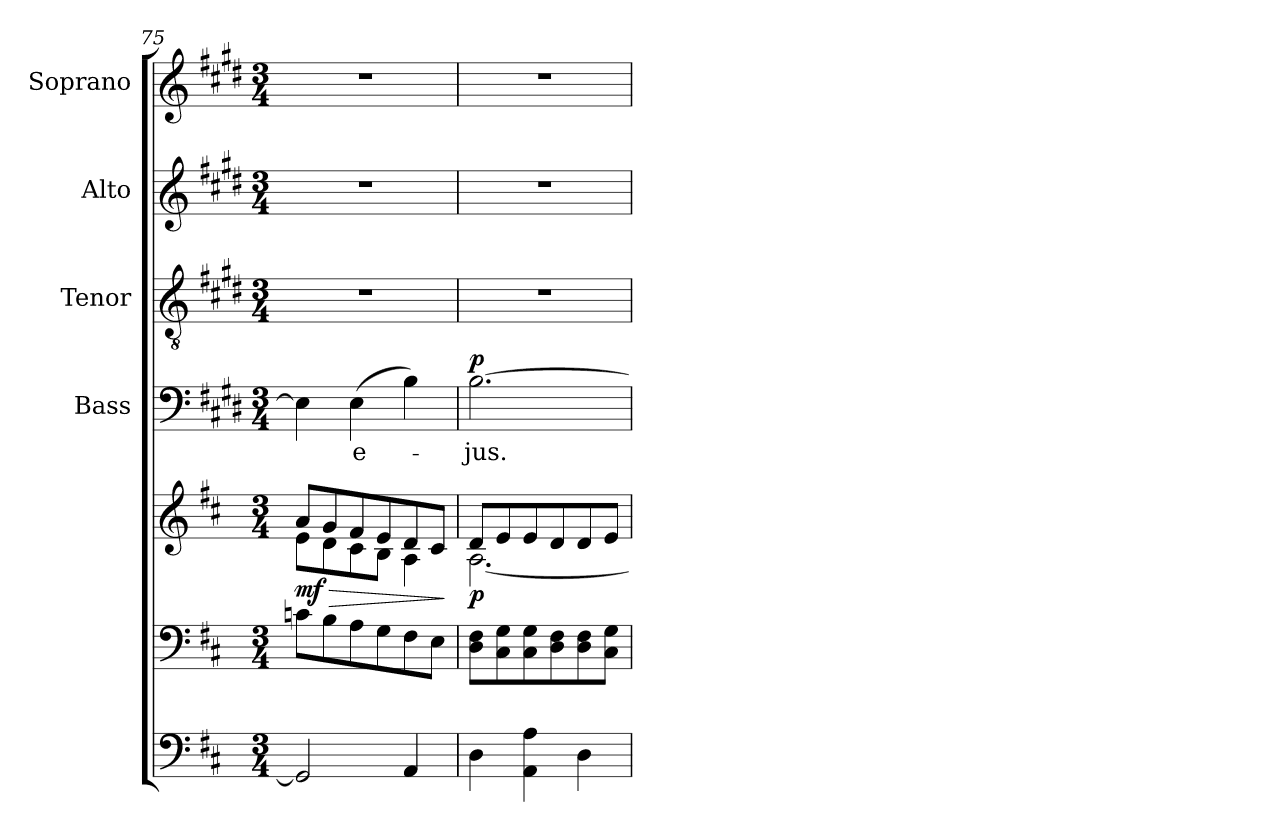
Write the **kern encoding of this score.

**kern	**kern	**kern	**dynam	**kern	**text	**dynam	**kern	**kern	**kern
*part6	*part5	*part5	*part5	*part4	*part4	*part4	*part3	*part2	*part1
*staff7	*staff6	*staff5	*staff5/6	*staff4	*staff4	*staff4	*staff3	*staff2	*staff1
*	*	*	*	*I"Bass	*	*	*I"Tenor	*I"Alto	*I"Soprano
*	*	*	*	*I'B	*	*	*I'T	*I'A	*I'S
*clefF4	*clefF4	*clefG2	*	*clefF4	*	*	*clefGv2	*clefG2	*clefG2
*	*	*	*	*ITrd1c2	*	*	*ITrd1c2	*ITrd1c2	*ITrd1c2
*k[f#c#]	*k[f#c#]	*k[f#c#]	*	*k[f#c#]	*	*	*k[f#c#]	*k[f#c#]	*k[f#c#]
*D:	*D:	*D:	*	*D:	*	*	*D:	*D:	*D:
*M3/4	*M3/4	*M3/4	*	*M3/4	*	*	*M3/4	*M3/4	*M3/4
=75	=75	=75	=75	=75	=75	=75	=75	=75	=75
!	!	!	!LO:HP:b	!	!	!	!	!	!
*	*	*^	*	*	*	*	*	*	*
!	!	!	!	!LO:DY:n=1:b	!	!	!	!	!	!
2GG/]	8cn\L	8a/L	8e\L	> mf	4D\]	.	.	2.r	2.r	2.r
.	8B\	8g/	8d\	.	.	.	.	.	.	.
.	8A\	8f#/	8c#\	.	(4D\	e-	.	.	.	.
.	8G\	8e/	8B\J	.	.	.	.	.	.	.
4AA/	8F#\	8d/	4A\	.	4A\)	.	.	.	.	.
.	8E\J	8c#/J	.	.	.	.	.	.	.	.
*	*	*v	*v	*	*	*	*	*	*	*
.	.	.	]	.	.	.	.	.	.
=76	=76	=76	=76	=76	=76	=76	=76	=76	=76
*	*	*^	*	*	*	*	*	*	*
!	!	!	!	!LO:DY:b	!	!	!LO:DY:b	!	!	!
4D\	8D\ 8F#\L	8d/L	[<2.A\	p	[2.A\	-jus.	p	2.r	2.r	2.r
.	8C#\ 8G\	8e/	.	.	.	.	.	.	.	.
4AA\ 4A\	8C#\ 8G\	8e/	.	.	.	.	.	.	.	.
.	8D\ 8F#\	8d/	.	.	.	.	.	.	.	.
4D\	8D\ 8F#\	8d/	.	.	.	.	.	.	.	.
.	8C#\ 8G\J	8e/J	.	.	.	.	.	.	.	.
*	*	*v	*v	*	*	*	*	*	*	*
=	=	=	=	=	=	=	=	=	=
*-	*-	*-	*-	*-	*-	*-	*-	*-	*-
